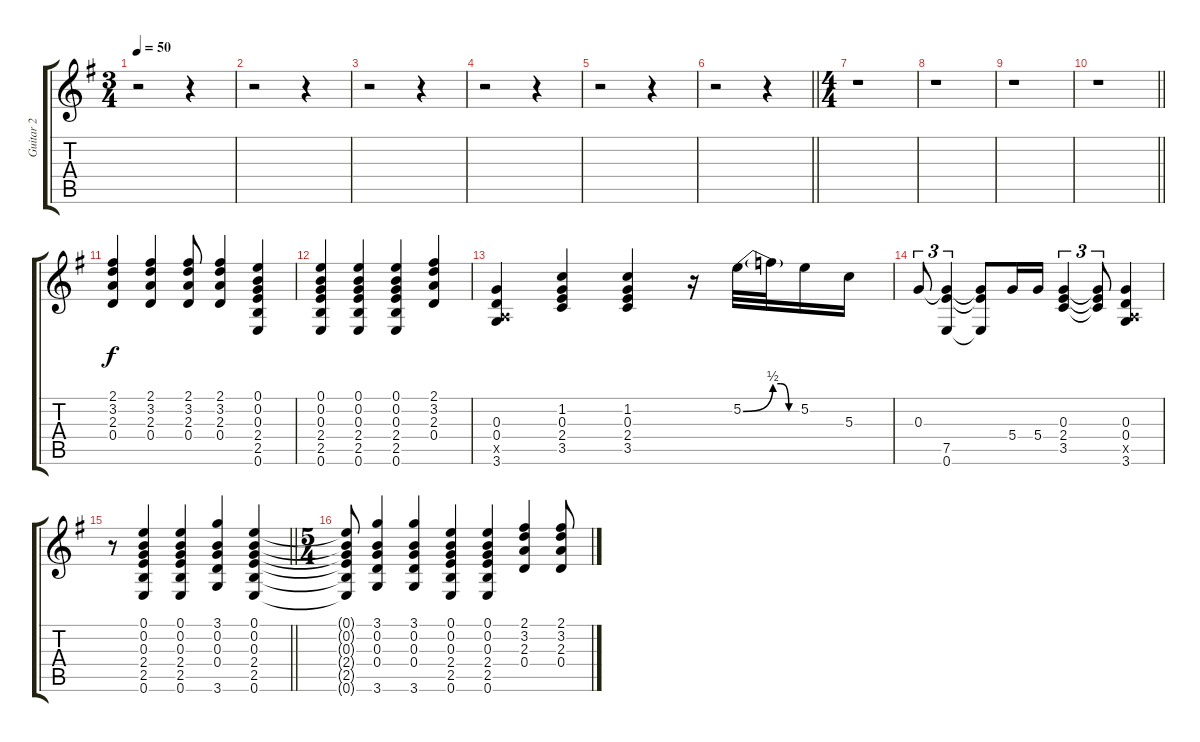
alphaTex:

\track ("Guitar 2" "Guitar 2") {instrument distortionguitar}
\staff {score tabs}
\tuning (E4 B3 G3 D3 A2 E2) {hide}
\ts (3 4)
\tempo 50
\clef g2
\ks g
r.2{dy f} r.4 |
r.2 r.4 |
r.2 r.4 |
r.2 r.4 |
r.2 r.4 |
\barLineRight lightlight
r.2 r.4 |
\ts (4 4)
r.1 |
r.1 |
r.1 |
\barLineRight lightlight
r.1 |
(2.1 3.2 2.3 0.4).4 (2.1 3.2 2.3 0.4).4 (2.1 3.2 2.3 0.4).8 (2.1 3.2 2.3 0.4).4 (0.1 0.2 0.3 2.4 2.5 0.6).4 |
(0.1 0.2 0.3 2.4 2.5 0.6).4 (0.1 0.2 0.3 2.4 2.5 0.6).4 (0.1 0.2 0.3 2.4 2.5 0.6).4 (2.1 3.2 2.3 0.4).4 |
(0.3 0.4 0.5{x} 3.6).4 (1.2 0.3 2.4 3.5).4 (1.2 0.3 2.4 3.5).4 r.16 5.2{be (bend 0 0 60 2)}.32 5.2{be (custom 0 2 20 2 40 0 60 0) t}.32 5.2.16 5.3.16 |
0.3.8{tu (3 2)} (0.3{t} 7.5 0.6).4{tu (3 2)} (0.3{t} 7.5{t} 0.6{t}).8 5.4.16 5.4.16 (0.3 2.4 3.5).4{tu (3 2)} (0.3{t} 2.4{t} 3.5{t}).8{tu (3 2)} (0.3 0.4 0.5{x} 3.6).4 |
\barLineRight lightlight
r.8 (0.1 0.2 0.3 2.4 2.5 0.6).4 (0.1 0.2 0.3 2.4 2.5 0.6).4 (3.1 0.2 0.3 0.4 3.6).4 (0.1 0.2 0.3 2.4 2.5 0.6).4 |
\ts (5 4)
(0.1{t} 0.2{t} 0.3{t} 2.4{t} 2.5{t} 0.6{t}).8 (3.1 0.2 0.3 0.4 3.6).4 (3.1 0.2 0.3 0.4 3.6).4 (0.1 0.2 0.3 2.4 2.5 0.6).4 (0.1 0.2 0.3 2.4 2.5 0.6).4 (2.1 3.2 2.3 0.4).4 (2.1 3.2 2.3 0.4).8
